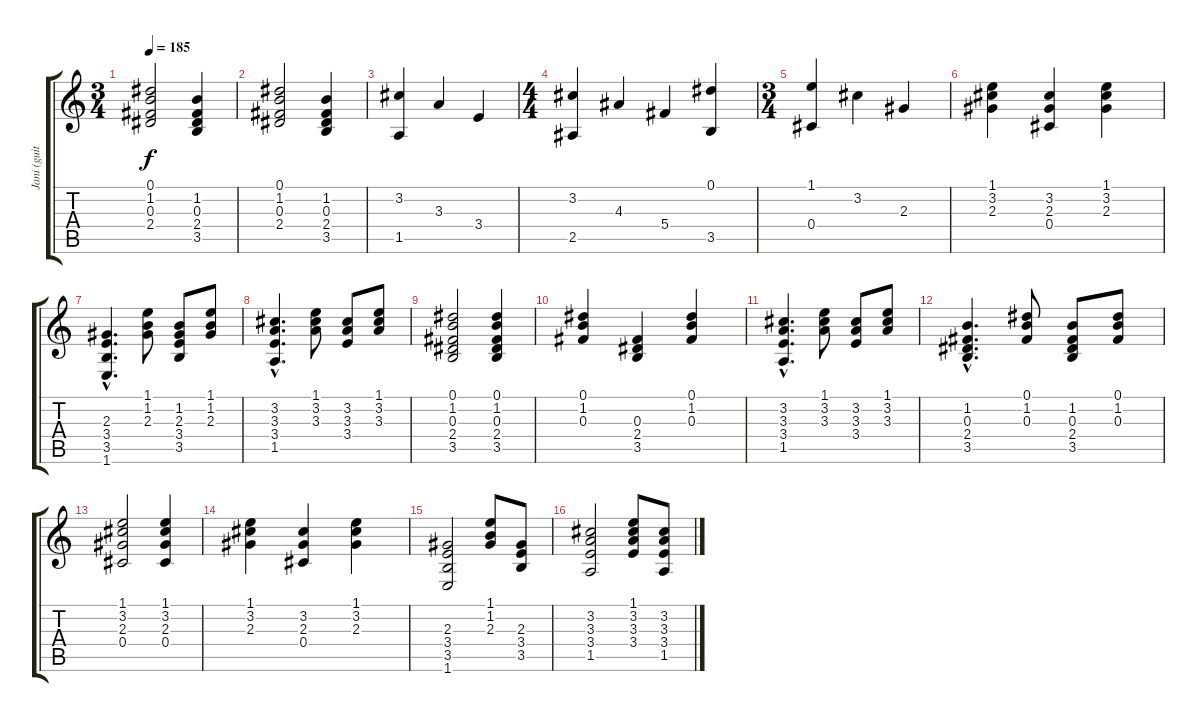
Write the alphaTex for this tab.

\track ("Jani (guitar)" "Jani (guit") {instrument acousticguitarnylon}
\staff {score tabs}
\tuning (Eb4 Bb3 Gb3 Db3 Ab2 Eb2) {hide}
\ts (3 4)
\tempo 185
\clef g2
\ks c
(0.1 1.2 0.3 2.4).2{dy f} (1.2 0.3 2.4 3.5).4 |
(0.1 1.2 0.3 2.4).2 (1.2 0.3 2.4 3.5).4 |
(3.2 1.5).4 3.3.4 3.4.4 |
\ts (4 4)
(3.2 2.5).4 4.3.4 5.4.4 (0.1 3.5).4 |
\ts (3 4)
(1.1 0.4).4 3.2.4 2.3.4 |
(1.1 3.2 2.3).4 (3.2 2.3 0.4).4 (1.1 3.2 2.3).4 |
(2.3{hac} 3.4{hac} 3.5{hac} 1.6{hac}).4{d} (1.1 1.2 2.3).8 (1.2 2.3 3.4 3.5).8 (1.1 1.2 2.3).8 |
(3.2{hac} 3.3{hac} 3.4{hac} 1.5{hac}).4{d} (1.1 3.2 3.3).8 (3.2 3.3 3.4).8 (1.1 3.2 3.3).8 |
(0.1 1.2 0.3 2.4 3.5).2 (0.1 1.2 0.3 2.4 3.5).4 |
(0.1 1.2 0.3).4 (0.3 2.4 3.5).4 (0.1 1.2 0.3).4 |
(3.2{hac} 3.3{hac} 3.4{hac} 1.5{hac}).4{d} (1.1 3.2 3.3).8 (3.2 3.3 3.4).8 (1.1 3.2 3.3).8 |
(1.2{hac} 0.3{hac} 2.4{hac} 3.5{hac}).4{d} (0.1 1.2 0.3).8 (1.2 0.3 2.4 3.5).8 (0.1 1.2 0.3).8 |
(1.1 3.2 2.3 0.4).2 (1.1 3.2 2.3 0.4).4 |
(1.1 3.2 2.3).4 (3.2 2.3 0.4).4 (1.1 3.2 2.3).4 |
(2.3 3.4 3.5 1.6).2 (1.1 1.2 2.3).8 (2.3 3.4 3.5).8 |
(3.2 3.3 3.4 1.5).2 (1.1 3.2 3.3 3.4).8 (3.2 3.3 3.4 1.5).8
